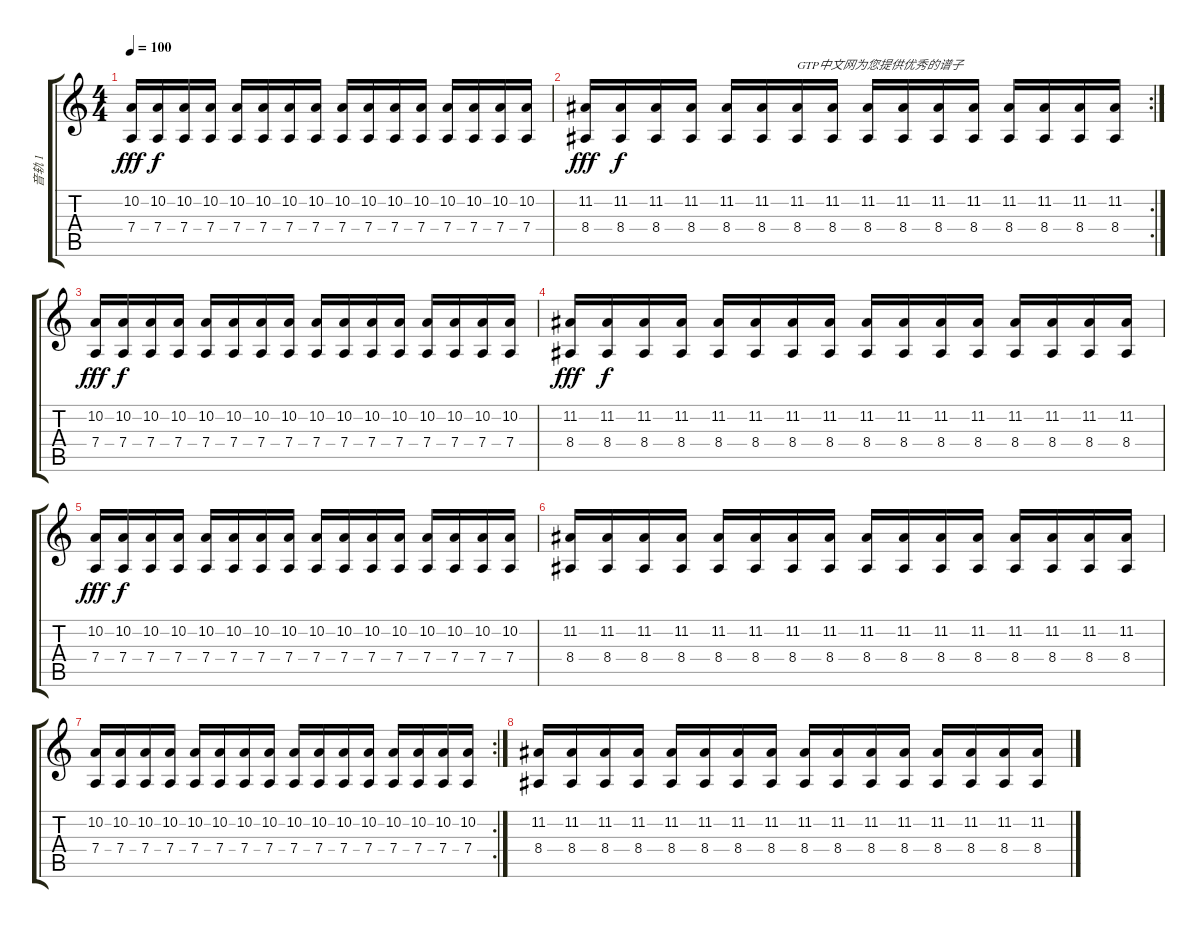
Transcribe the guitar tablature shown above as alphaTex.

\track ("音轨 1" "音轨 1") {instrument tremolostrings}
\staff {score tabs}
\tuning (E4 B3 G3 D3 A2 E2) {hide}
\ts (4 4)
\tempo 100
\clef g2
\ks c
(10.2 7.4).16{dy fff instrument tremolostrings} (10.2 7.4).16{dy f} (10.2 7.4).16 (10.2 7.4).16 (10.2 7.4).16 (10.2 7.4).16 (10.2 7.4).16 (10.2 7.4).16 (10.2 7.4).16 (10.2 7.4).16 (10.2 7.4).16 (10.2 7.4).16 (10.2 7.4).16 (10.2 7.4).16 (10.2 7.4).16 (10.2 7.4).16 |
\rc 2
(11.2 8.4).16{dy fff} (11.2 8.4).16{dy f} (11.2 8.4).16 (11.2 8.4).16 (11.2 8.4).16 (11.2 8.4).16 (11.2 8.4).16{txt "GTP中文网为您提供优秀的谱子"} (11.2 8.4).16 (11.2 8.4).16 (11.2 8.4).16 (11.2 8.4).16 (11.2 8.4).16 (11.2 8.4).16 (11.2 8.4).16 (11.2 8.4).16 (11.2 8.4).16 |
(10.2 7.4).16{dy fff} (10.2 7.4).16{dy f} (10.2 7.4).16 (10.2 7.4).16 (10.2 7.4).16 (10.2 7.4).16 (10.2 7.4).16 (10.2 7.4).16 (10.2 7.4).16 (10.2 7.4).16 (10.2 7.4).16 (10.2 7.4).16 (10.2 7.4).16 (10.2 7.4).16 (10.2 7.4).16 (10.2 7.4).16 |
(11.2 8.4).16{dy fff} (11.2 8.4).16{dy f} (11.2 8.4).16 (11.2 8.4).16 (11.2 8.4).16 (11.2 8.4).16 (11.2 8.4).16 (11.2 8.4).16 (11.2 8.4).16 (11.2 8.4).16 (11.2 8.4).16 (11.2 8.4).16 (11.2 8.4).16 (11.2 8.4).16 (11.2 8.4).16 (11.2 8.4).16 |
(10.2 7.4).16{dy fff} (10.2 7.4).16{dy f} (10.2 7.4).16 (10.2 7.4).16 (10.2 7.4).16 (10.2 7.4).16 (10.2 7.4).16 (10.2 7.4).16 (10.2 7.4).16 (10.2 7.4).16 (10.2 7.4).16 (10.2 7.4).16 (10.2 7.4).16 (10.2 7.4).16 (10.2 7.4).16 (10.2 7.4).16 |
(11.2 8.4).16 (11.2 8.4).16 (11.2 8.4).16 (11.2 8.4).16 (11.2 8.4).16 (11.2 8.4).16 (11.2 8.4).16 (11.2 8.4).16 (11.2 8.4).16 (11.2 8.4).16 (11.2 8.4).16 (11.2 8.4).16 (11.2 8.4).16 (11.2 8.4).16 (11.2 8.4).16 (11.2 8.4).16 |
\rc 2
(10.2 7.4).16 (10.2 7.4).16 (10.2 7.4).16 (10.2 7.4).16 (10.2 7.4).16 (10.2 7.4).16 (10.2 7.4).16 (10.2 7.4).16 (10.2 7.4).16 (10.2 7.4).16 (10.2 7.4).16 (10.2 7.4).16 (10.2 7.4).16 (10.2 7.4).16 (10.2 7.4).16 (10.2 7.4).16 |
(11.2 8.4).16 (11.2 8.4).16 (11.2 8.4).16 (11.2 8.4).16 (11.2 8.4).16 (11.2 8.4).16 (11.2 8.4).16 (11.2 8.4).16 (11.2 8.4).16 (11.2 8.4).16 (11.2 8.4).16 (11.2 8.4).16 (11.2 8.4).16 (11.2 8.4).16 (11.2 8.4).16 (11.2 8.4).16
